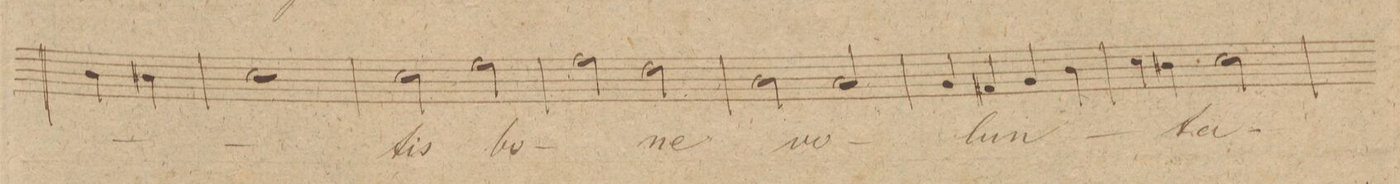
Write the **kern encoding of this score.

**kern	**text	**dynam
*I"Basso.	*	*
*clefF4	*	*
*k[f#c#g#]	*	*
*met(c|)	*	*
*M2/2	*	*
4D\	.	.
4D#X\	.	.
=31	=31	=31
1E	.	.
=32	=32	=32
2E\	-tis	.
2G#\	bo-	.
=33	=33	=33
2A\	.	.
2F#\	-ne	.
=34	=34	=34
2D\	vo-	.
2C#/	.	.
=35	=35	=35
4BB/	.	.
4AA#X/	-lun-	.
4BB/	.	.
4D\	.	.
=36	=36	=36
4E\	.	.
4D#X\	-ta-	.
2E\	.	.
=37	=37	=37
*-	*-	*-
